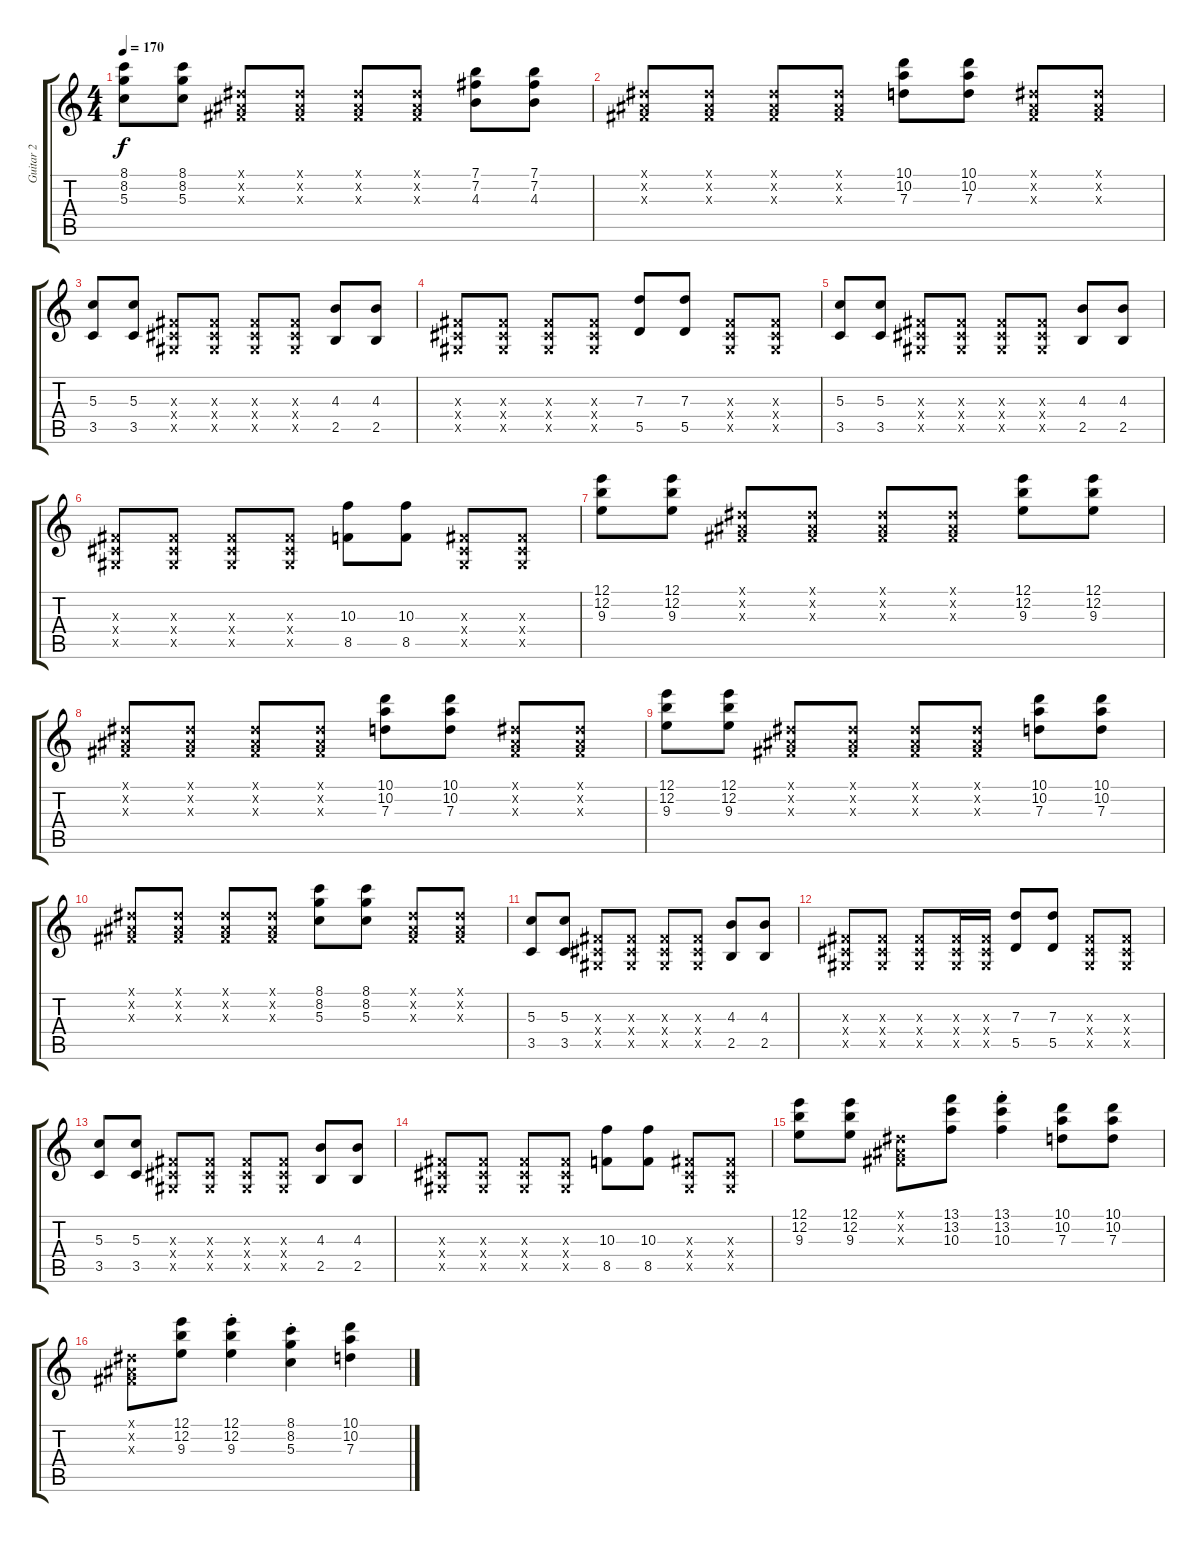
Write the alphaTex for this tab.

\track ("Guitar 2" "Guitar 2") {instrument distortionguitar}
\staff {score tabs}
\tuning (E4 B3 G3 D3 A2 E2) {hide}
\ts (4 4)
\tempo 170
\clef g2
\ks c
(8.1 8.2 5.3).8{dy f} (8.1 8.2 5.3).8 (-1.1{x} -1.2{x} -1.3{x}).8 (-1.1{x} -1.2{x} -1.3{x}).8 (-1.1{x} -1.2{x} -1.3{x}).8 (-1.1{x} -1.2{x} -1.3{x}).8 (7.1 7.2 4.3).8 (7.1 7.2 4.3).8 |
(-1.1{x} -1.2{x} -1.3{x}).8 (-1.1{x} -1.2{x} -1.3{x}).8 (-1.1{x} -1.2{x} -1.3{x}).8 (-1.1{x} -1.2{x} -1.3{x}).8 (10.1 10.2 7.3).8 (10.1 10.2 7.3).8 (-1.1{x} -1.2{x} -1.3{x}).8 (-1.1{x} -1.2{x} -1.3{x}).8 |
(5.3 3.5).8 (5.3 3.5).8 (-1.3{x} -1.4{x} -1.5{x}).8 (-1.3{x} -1.4{x} -1.5{x}).8 (-1.3{x} -1.4{x} -1.5{x}).8 (-1.3{x} -1.4{x} -1.5{x}).8 (4.3 2.5).8 (4.3 2.5).8 |
(-1.3{x} -1.4{x} -1.5{x}).8 (-1.3{x} -1.4{x} -1.5{x}).8 (-1.3{x} -1.4{x} -1.5{x}).8 (-1.3{x} -1.4{x} -1.5{x}).8 (7.3 5.5).8 (7.3 5.5).8 (-1.3{x} -1.4{x} -1.5{x}).8 (-1.3{x} -1.4{x} -1.5{x}).8 |
(5.3 3.5).8 (5.3 3.5).8 (-1.3{x} -1.4{x} -1.5{x}).8 (-1.3{x} -1.4{x} -1.5{x}).8 (-1.3{x} -1.4{x} -1.5{x}).8 (-1.3{x} -1.4{x} -1.5{x}).8 (4.3 2.5).8 (4.3 2.5).8 |
(-1.3{x} -1.4{x} -1.5{x}).8 (-1.3{x} -1.4{x} -1.5{x}).8 (-1.3{x} -1.4{x} -1.5{x}).8 (-1.3{x} -1.4{x} -1.5{x}).8 (10.3 8.5).8 (10.3 8.5).8 (-1.3{x} -1.4{x} -1.5{x}).8 (-1.3{x} -1.4{x} -1.5{x}).8 |
(12.1 12.2 9.3).8 (12.1 12.2 9.3).8 (-1.1{x} -1.2{x} -1.3{x}).8 (-1.1{x} -1.2{x} -1.3{x}).8 (-1.1{x} -1.2{x} -1.3{x}).8 (-1.1{x} -1.2{x} -1.3{x}).8 (12.1 12.2 9.3).8 (12.1 12.2 9.3).8 |
(-1.1{x} -1.2{x} -1.3{x}).8 (-1.1{x} -1.2{x} -1.3{x}).8 (-1.1{x} -1.2{x} -1.3{x}).8 (-1.1{x} -1.2{x} -1.3{x}).8 (10.1 10.2 7.3).8 (10.1 10.2 7.3).8 (-1.1{x} -1.2{x} -1.3{x}).8 (-1.1{x} -1.2{x} -1.3{x}).8 |
(12.1 12.2 9.3).8 (12.1 12.2 9.3).8 (-1.1{x} -1.2{x} -1.3{x}).8 (-1.1{x} -1.2{x} -1.3{x}).8 (-1.1{x} -1.2{x} -1.3{x}).8 (-1.1{x} -1.2{x} -1.3{x}).8 (10.1 10.2 7.3).8 (10.1 10.2 7.3).8 |
(-1.1{x} -1.2{x} -1.3{x}).8 (-1.1{x} -1.2{x} -1.3{x}).8 (-1.1{x} -1.2{x} -1.3{x}).8 (-1.1{x} -1.2{x} -1.3{x}).8 (8.1 8.2 5.3).8 (8.1 8.2 5.3).8 (-1.1{x} -1.2{x} -1.3{x}).8 (-1.1{x} -1.2{x} -1.3{x}).8 |
(5.3 3.5).8 (5.3 3.5).8 (-1.3{x} -1.4{x} -1.5{x}).8 (-1.3{x} -1.4{x} -1.5{x}).8 (-1.3{x} -1.4{x} -1.5{x}).8 (-1.3{x} -1.4{x} -1.5{x}).8 (4.3 2.5).8 (4.3 2.5).8 |
(-1.3{x} -1.4{x} -1.5{x}).8 (-1.3{x} -1.4{x} -1.5{x}).8 (-1.3{x} -1.4{x} -1.5{x}).8 (-1.3{x} -1.4{x} -1.5{x}).16 (-1.3{x} -1.4{x} -1.5{x}).16 (7.3 5.5).8 (7.3 5.5).8 (-1.3{x} -1.4{x} -1.5{x}).8 (-1.3{x} -1.4{x} -1.5{x}).8 |
(5.3 3.5).8 (5.3 3.5).8 (-1.3{x} -1.4{x} -1.5{x}).8 (-1.3{x} -1.4{x} -1.5{x}).8 (-1.3{x} -1.4{x} -1.5{x}).8 (-1.3{x} -1.4{x} -1.5{x}).8 (4.3 2.5).8 (4.3 2.5).8 |
(-1.3{x} -1.4{x} -1.5{x}).8 (-1.3{x} -1.4{x} -1.5{x}).8 (-1.3{x} -1.4{x} -1.5{x}).8 (-1.3{x} -1.4{x} -1.5{x}).8 (10.3 8.5).8 (10.3 8.5).8 (-1.3{x} -1.4{x} -1.5{x}).8 (-1.3{x} -1.4{x} -1.5{x}).8 |
(12.1 12.2 9.3).8 (12.1 12.2 9.3).8 (-1.1{x} -1.2{x} -1.3{x}).8 (13.1 13.2 10.3).8 (13.1{st} 13.2{st} 10.3{st}).4 (10.1 10.2 7.3).8 (10.1 10.2 7.3).8 |
(-1.1{x} -1.2{x} -1.3{x}).8 (12.1 12.2 9.3).8 (12.1{st} 12.2{st} 9.3{st}).4 (8.1{st} 8.2{st} 5.3{st}).4 (10.1 10.2 7.3).4
